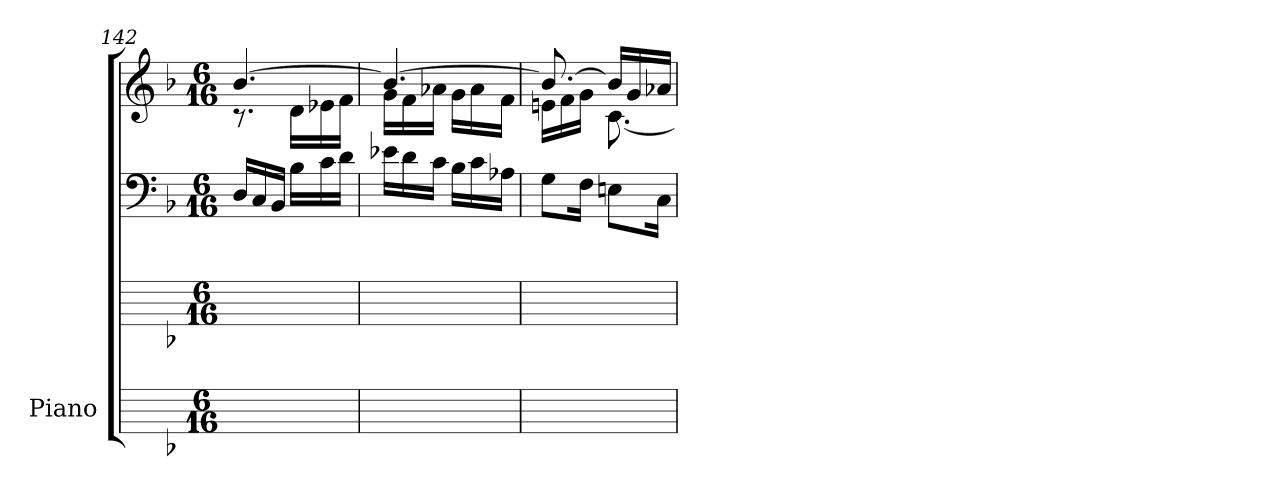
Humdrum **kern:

**kern	**kern	**kern	**kern
*part1	*part1	*part1	*part1
*staff4	*staff3	*staff2	*staff1
*I"Piano	*	*	*
*I'Pno	*	*	*
*	*	*clefF4	*clefG2
*k[b-]	*k[b-]	*k[b-]	*k[b-]
*F:	*F:	*F:	*F:
*M6/16	*M6/16	*M6/16	*M6/16
=142	=142	=142	=142
*	*	*	*^
4.ryy	4.ryy	16DLL	[4.b-/	8.r
.	.	16C	.	.
.	.	16BB-JJ	.	.
.	.	16B-LL	.	16dLL
.	.	16c	.	16e-X
.	.	16dJJ	.	16fJJ
=143	=143	=143	=143	=143
4.ryy	4.ryy	16e-XLL	4.b-/_	16gLL
.	.	16d	.	16f
.	.	16cJJ	.	16a-XJJ
.	.	16B-LL	.	16g\LL
.	.	16c	.	16a-\
.	.	16A-XJJ	.	16f\JJ
!!LO:LB:g=z	!!
=144	=144	=144	=144	=144
4.ryy	4.ryy	8GL	8.b-/_	16en\LL
.	.	.	.	16f\
.	.	16FJ	.	16g\JJ
.	.	8EnL	16b-LL]	[8.c\
.	.	.	16g	.
.	.	16CJ	16a-XJJ	.
*	*	*	*v	*v
=	=	=	=
*-	*-	*-	*-
